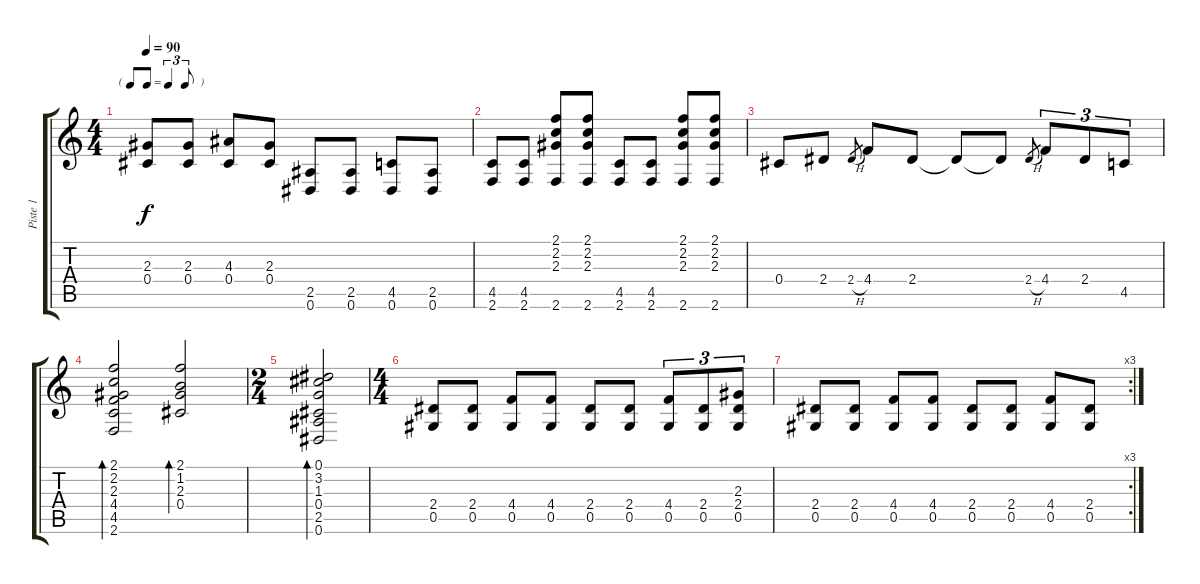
\track ("Piste 1" "Piste 1") {instrument acousticguitarsteel}
\staff {score tabs}
\tuning (Eb4 Bb3 Gb3 Db3 Ab2 Eb2) {hide}
\ts (4 4)
\tf triplet8th
\tempo 90
\clef g2
\ks c
(2.3 0.4).8{dy f} (2.3 0.4).8 (4.3 0.4).8 (2.3 0.4).8 (2.5 0.6).8 (2.5 0.6).8 (4.5 0.6).8 (2.5 0.6).8 |
(4.5 2.6).8 (4.5 2.6).8 (2.1 2.2 2.3 2.6).8 (2.1 2.2 2.3 2.6).8 (4.5 2.6).8 (4.5 2.6).8 (2.1 2.2 2.3 2.6).8 (2.1 2.2 2.3 2.6).8 |
0.4.8 2.4.8 2.4{h}.8{gr} 4.4.8 2.4.8 2.4{t}.8 2.4{t}.8 2.4{h}.8{gr} 4.4.8{tu (3 2)} 2.4.8{tu (3 2)} 4.5.8{tu (3 2)} |
(2.1 2.2 2.3 4.4 4.5 2.6).2{bd 120} (2.1 1.2 2.3 0.4).2{bd 240} |
\ts (2 4)
(0.1 3.2 1.3 0.4 2.5 0.6).2{bd 240} |
\ts (4 4)
(2.4 0.5).8 (2.4 0.5).8 (4.4 0.5).8 (4.4 0.5).8 (2.4 0.5).8 (2.4 0.5).8 (4.4 0.5).8{tu (3 2)} (2.4 0.5).8{tu (3 2)} (2.3 2.4 0.5).8{tu (3 2)} |
\rc 3
(2.4 0.5).8 (2.4 0.5).8 (4.4 0.5).8 (4.4 0.5).8 (2.4 0.5).8 (2.4 0.5).8 (4.4 0.5).8 (2.4 0.5).8
